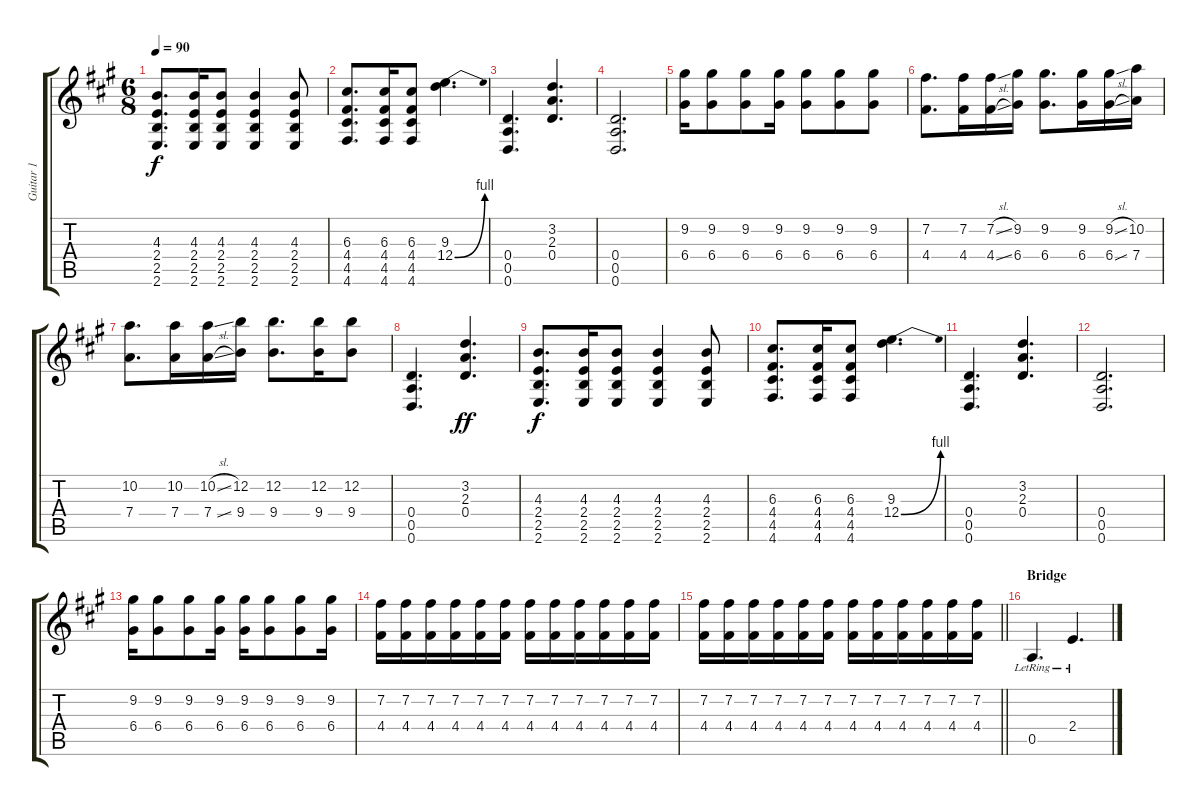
\track ("Guitar 1" "Guitar 1") {instrument distortionguitar}
\staff {score tabs}
\tuning (E4 B3 G3 D3 A2 D2) {hide}
\ts (6 8)
\tempo 90
\clef g2
\ks a
(4.3 2.4 2.5 2.6).8{d dy f} (4.3 2.4 2.5 2.6).16 (4.3 2.4 2.5 2.6).8 (4.3 2.4 2.5 2.6).4 (4.3 2.4 2.5 2.6).8 |
(6.3 4.4 4.5 4.6).8{d} (6.3 4.4 4.5 4.6).16 (6.3 4.4 4.5 4.6).8 (9.3 12.4{be (bend 0 0 60 4)}).4{d} |
(0.4 0.5 0.6).4{d} (3.2 2.3 0.4).4{d} |
(0.4 0.5 0.6).2{d} |
(9.2 6.4).16 (9.2 6.4).8 (9.2 6.4).8 (9.2 6.4).16 (9.2 6.4).8 (9.2 6.4).8 (9.2 6.4).8 |
(7.2 4.4).8{d} (7.2 4.4).16 (7.2{sl} 4.4{sl}).16 (9.2 6.4).16 (9.2 6.4).8{d} (9.2 6.4).16 (9.2{sl} 6.4{sl}).16 (10.2 7.4).16 |
(10.2 7.4).8{d} (10.2 7.4).16 (10.2{sl} 7.4{sl}).16 (12.2 9.4).16 (12.2 9.4).8{d} (12.2 9.4).16 (12.2 9.4).8 |
(0.4 0.5 0.6).4{d} (3.2 2.3 0.4).4{d dy ff} |
(4.3 2.4 2.5 2.6).8{d dy f} (4.3 2.4 2.5 2.6).16 (4.3 2.4 2.5 2.6).8 (4.3 2.4 2.5 2.6).4 (4.3 2.4 2.5 2.6).8 |
(6.3 4.4 4.5 4.6).8{d} (6.3 4.4 4.5 4.6).16 (6.3 4.4 4.5 4.6).8 (9.3 12.4{be (bend 0 0 60 4)}).4{d} |
(0.4 0.5 0.6).4{d} (3.2 2.3 0.4).4{d} |
(0.4 0.5 0.6).2{d} |
(9.2 6.4).16 (9.2 6.4).8 (9.2 6.4).8 (9.2 6.4).16 (9.2 6.4).16 (9.2 6.4).8 (9.2 6.4).8 (9.2 6.4).16 |
(7.2 4.4).16 (7.2 4.4).16 (7.2 4.4).16 (7.2 4.4).16 (7.2 4.4).16 (7.2 4.4).16 (7.2 4.4).16 (7.2 4.4).16 (7.2 4.4).16 (7.2 4.4).16 (7.2 4.4).16 (7.2 4.4).16 |
\barLineRight lightlight
(7.2 4.4).16 (7.2 4.4).16 (7.2 4.4).16 (7.2 4.4).16 (7.2 4.4).16 (7.2 4.4).16 (7.2 4.4).16 (7.2 4.4).16 (7.2 4.4).16 (7.2 4.4).16 (7.2 4.4).16 (7.2 4.4).16 |
\section ("" "Bridge")
0.5{lr}.4{d volume 16 instrument electricguitarclean} 2.4{lr}.4{d}
